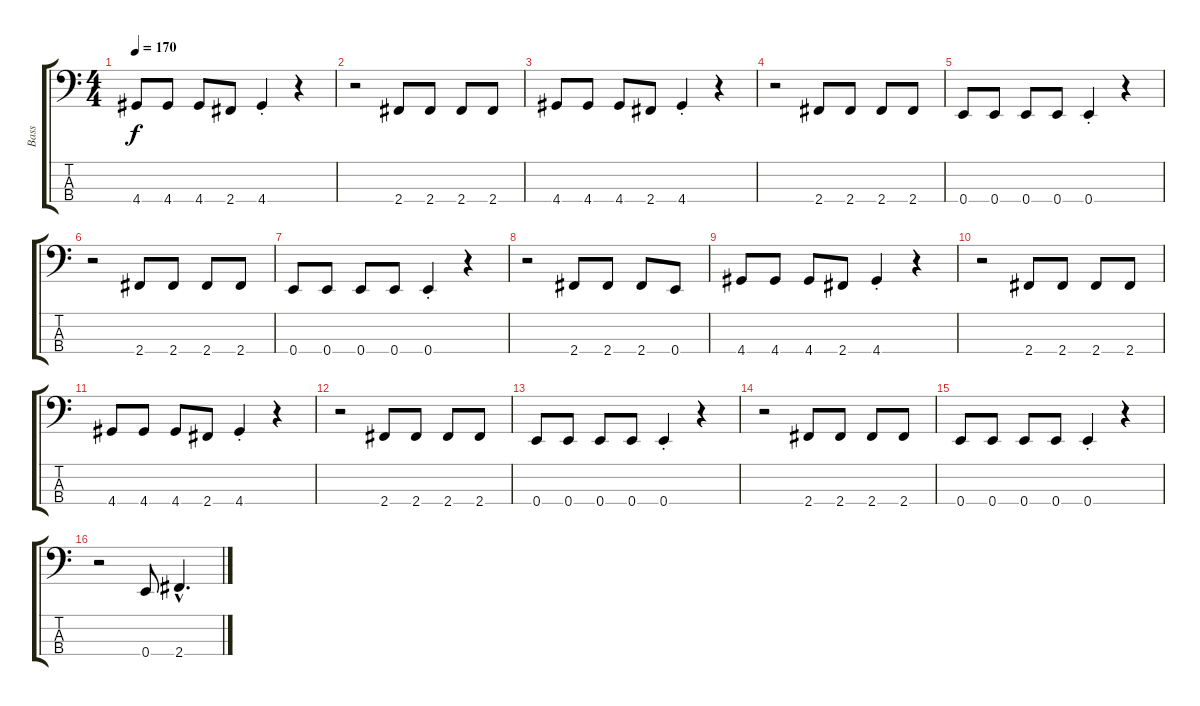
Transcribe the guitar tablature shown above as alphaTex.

\track ("Bass" "Bass") {instrument electricbasspick}
\staff {score tabs}
\tuning (G2 D2 A1 E1) {hide}
\ts (4 4)
\tempo 170
\clef f4
\ks c
4.4.8{dy f} 4.4.8 4.4.8 2.4.8 4.4{st}.4 r.4 |
r.2 2.4.8 2.4.8 2.4.8 2.4.8 |
4.4.8 4.4.8 4.4.8 2.4.8 4.4{st}.4 r.4 |
r.2 2.4.8 2.4.8 2.4.8 2.4.8 |
0.4.8 0.4.8 0.4.8 0.4.8 0.4{st}.4 r.4 |
r.2 2.4.8 2.4.8 2.4.8 2.4.8 |
0.4.8 0.4.8 0.4.8 0.4.8 0.4{st}.4 r.4 |
r.2 2.4.8 2.4.8 2.4.8 0.4.8 |
4.4.8 4.4.8 4.4.8 2.4.8 4.4{st}.4 r.4 |
r.2 2.4.8 2.4.8 2.4.8 2.4.8 |
4.4.8 4.4.8 4.4.8 2.4.8 4.4{st}.4 r.4 |
r.2 2.4.8 2.4.8 2.4.8 2.4.8 |
0.4.8 0.4.8 0.4.8 0.4.8 0.4{st}.4 r.4 |
r.2 2.4.8 2.4.8 2.4.8 2.4.8 |
0.4.8 0.4.8 0.4.8 0.4.8 0.4{st}.4 r.4 |
r.2 0.4.8 2.4{hac}.4{d}
